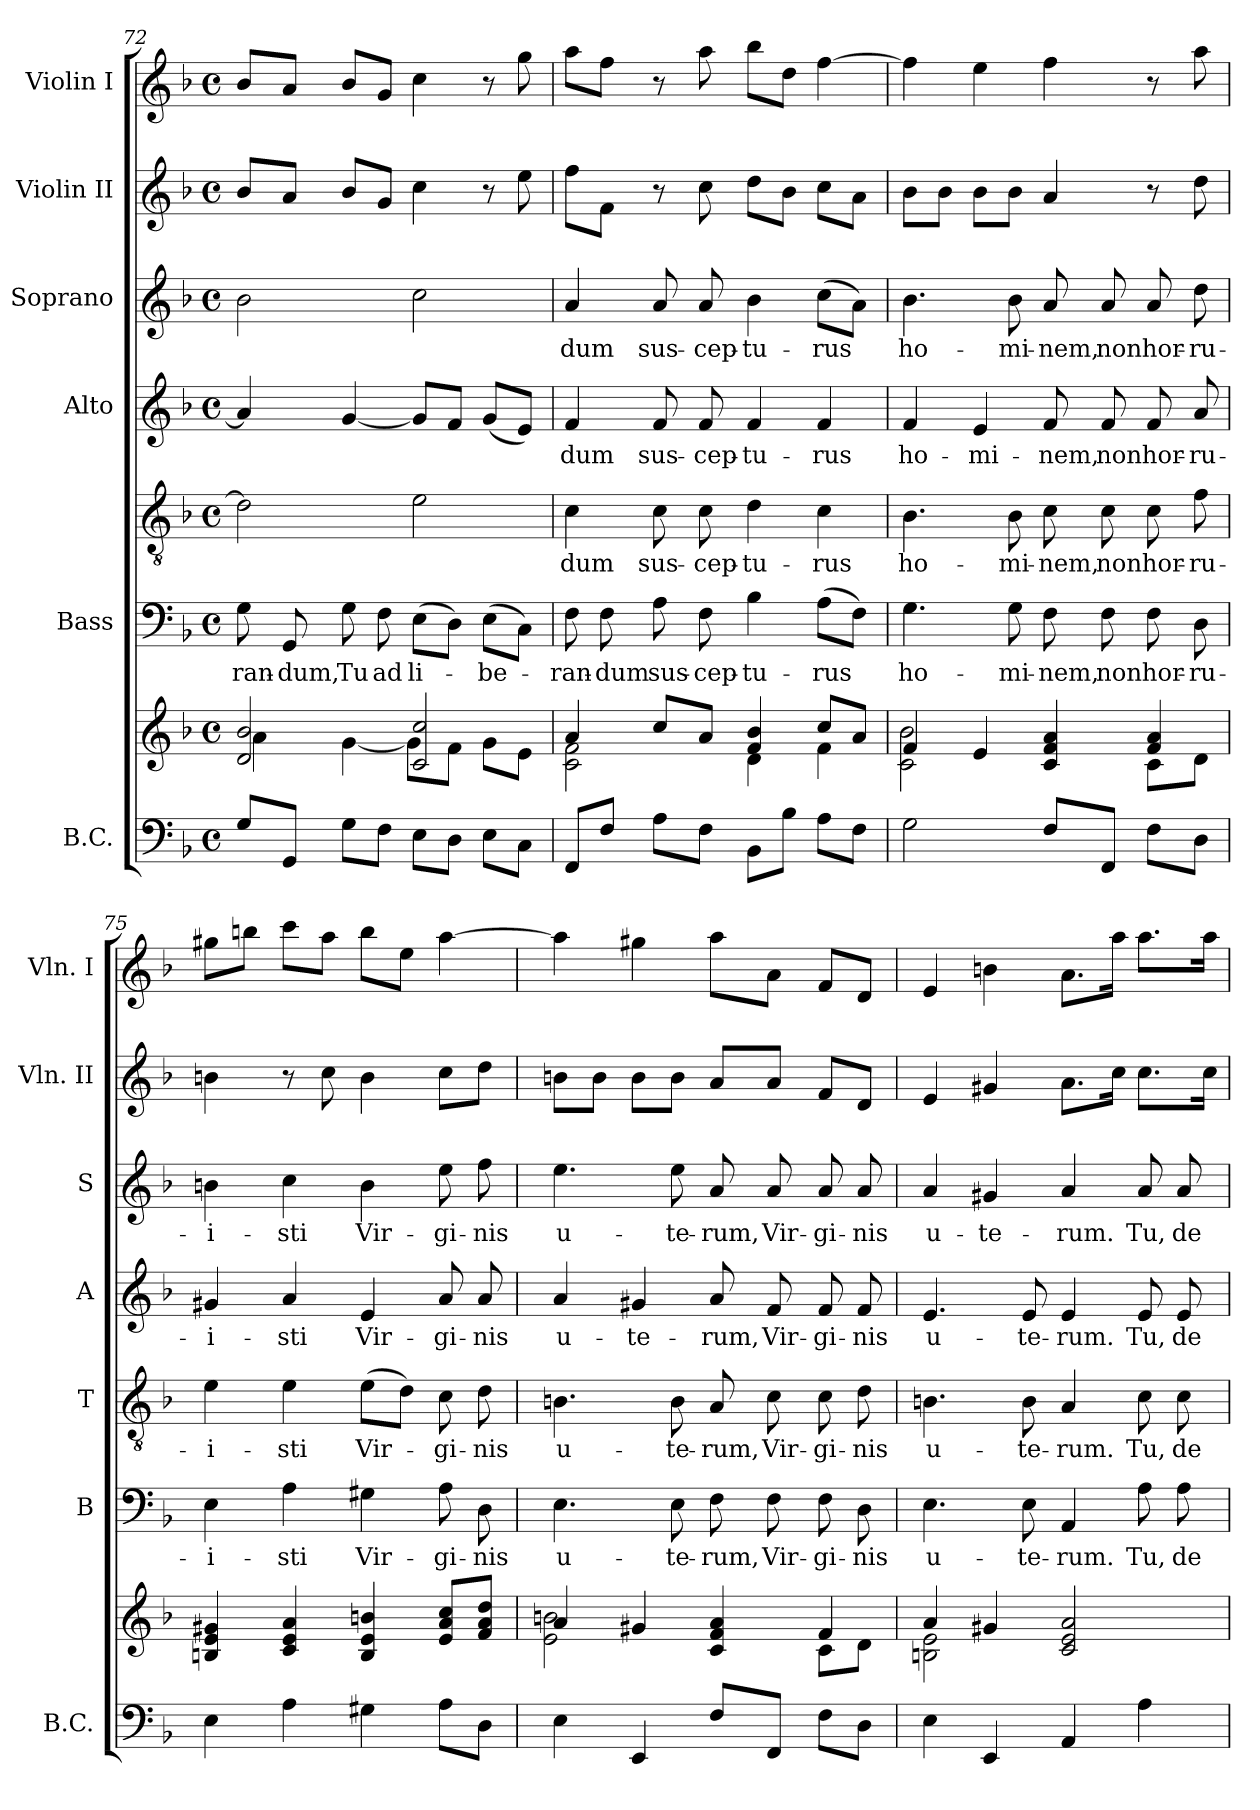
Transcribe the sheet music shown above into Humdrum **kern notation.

**kern	**kern	**kern	**text	**kern	**text	**kern	**text	**kern	**text	**kern	**kern
*part7	*part7	*part6	*part6	*part5	*part5	*part4	*part4	*part3	*part3	*part2	*part1
*staff8	*staff7	*staff6	*staff6	*staff5	*staff5	*staff4	*staff4	*staff3	*staff3	*staff2	*staff1
*I"B.C.	*	*I"Bass	*	*	*	*I"Alto	*	*I"Soprano	*	*I"Violin II	*I"Violin I
*I'B.C.	*	*I'B	*	*I'T	*	*I'A	*	*I'S	*	*I'Vln. II	*I'Vln. I
*clefF4	*clefG2	*clefF4	*	*clefGv2	*	*clefG2	*	*clefG2	*	*clefG2	*clefG2
*k[b-]	*k[b-]	*k[b-]	*	*k[b-]	*	*k[b-]	*	*k[b-]	*	*k[b-]	*k[b-]
*F:	*F:	*F:	*	*F:	*	*F:	*	*F:	*	*F:	*F:
*M4/4	*M4/4	*M4/4	*	*M4/4	*	*M4/4	*	*M4/4	*	*M4/4	*M4/4
*met(c)	*met(c)	*met(c)	*	*met(c)	*	*met(c)	*	*met(c)	*	*met(c)	*met(c)
=72	=72	=72	=72	=72	=72	=72	=72	=72	=72	=72	=72
*	*^	*	*	*	*	*	*	*	*	*	*
!	!	!	!	!LO:LY:b	!	!	!	!	!	!	!	!
8G/L	2d/ 2b-/	4a\	8G\	-ran-	2d\]	.	4a/]	.	2b-\	.	8b-/L	8b-/L
!	!	!	!	!LO:LY:b	!	!	!	!	!	!	!	!
8GG/J	.	.	8GG/	-dum,	.	.	.	.	.	.	8a/J	8a/J
!	!	!	!	!LO:LY:b	!	!	!	!	!	!	!	!
8G\L	.	[<4g\	8G\	Tu	.	.	[4g/	.	.	.	8b-/L	8b-/L
!	!	!	!	!LO:LY:b	!	!	!	!	!	!	!	!
8F\J	.	.	8F\	ad	.	.	.	.	.	.	8g/J	8g/J
!	!	!	!	!LO:LY:b	!	!	!	!	!	!	!	!
8E\L	2c/ 2cc/	8g\L]	(>8E\L	li-	2e\	.	8g/L]	.	2cc\	.	4cc\	4cc\
8D\J	.	8f\J	8D\J)	.	.	.	8f/J	.	.	.	.	.
!	!	!	!	!LO:LY:b	!	!	!	!	!	!	!	!
8E\L	.	8g\L	(>8E\L	-be-	.	.	(<8g/L	.	.	.	8r	8r
8C\J	.	8e\J	8C\J)	.	.	.	8e/J)	.	.	.	8ee\	8gg\
=73	=73	=73	=73	=73	=73	=73	=73	=73	=73	=73	=73	=73
!	!	!	!	!LO:LY:b	!	!LO:LY:b	!	!LO:LY:b	!	!LO:LY:b	!	!
8FF/L	4a/	2c\ 2f\	8F\	-ran-	4c\	-dum	4f/	-dum	4a/	-dum	8ff\L	8aa\L
!	!	!	!	!LO:LY:b	!	!	!	!	!	!	!	!
8F/J	.	.	8F\	-dum	.	.	.	.	.	.	8f\J	8ff\J
!	!	!	!	!LO:LY:b	!	!LO:LY:b	!	!LO:LY:b	!	!LO:LY:b	!	!
8A\L	8cc/L	.	8A\	sus-	8c\	sus-	8f/	sus-	8a/	sus-	8r	8r
!	!	!	!	!LO:LY:b	!	!LO:LY:b	!	!LO:LY:b	!	!LO:LY:b	!	!
8F\J	8a/J	.	8F\	-cep-	8c\	-cep-	8f/	-cep-	8a/	-cep-	8cc\	8aa\
!	!	!	!	!LO:LY:b	!	!LO:LY:b	!	!LO:LY:b	!	!LO:LY:b	!	!
8BB-\L	4f/ 4b-/	4d\	4B-\	-tu-	4d\	-tu-	4f/	-tu-	4b-\	-tu-	8dd\L	8bb-\L
8B-\J	.	.	.	.	.	.	.	.	.	.	8b-\J	8dd\J
!	!	!	!	!LO:LY:b	!	!LO:LY:b	!	!LO:LY:b	!	!LO:LY:b	!	!
8A\L	8cc/L	4f\	(>8A\L	-rus	4c\	-rus	4f/	-rus	(>8cc\L	-rus	8cc\L	[4ff\
8F\J	8a/J	.	8F\J)	.	.	.	.	.	8a\J)	.	8a\J	.
!!LO:LB:g=z
=74	=74	=74	=74	=74	=74	=74	=74	=74	=74	=74	=74	=74
!	!	!	!	!LO:LY:b	!	!LO:LY:b	!	!LO:LY:b	!	!LO:LY:b	!	!
2G\	4f/	2c\ 2b-\	4.G\	ho-	4.B-\	ho-	4f/	ho-	4.b-\	ho-	8b-\L	4ff\]
.	.	.	.	.	.	.	.	.	.	.	8b-\J	.
!	!	!	!	!	!	!	!	!LO:LY:b	!	!	!	!
.	4e/	.	.	.	.	.	4e/	-mi-	.	.	8b-\L	4ee\
!	!	!	!	!LO:LY:b	!	!LO:LY:b	!	!	!	!LO:LY:b	!	!
.	.	.	8G\	-mi-	8B-\	-mi-	.	.	8b-\	-mi-	8b-\J	.
!	!	!	!	!LO:LY:b	!	!LO:LY:b	!	!LO:LY:b	!	!LO:LY:b	!	!
8F/L	4c/ 4f/ 4a/	4ryy	8F\	-nem,	8c\	-nem,	8f/	-nem,	8a/	-nem,	4a/	4ff\
!	!	!	!	!LO:LY:b	!	!LO:LY:b	!	!LO:LY:b	!	!LO:LY:b	!	!
8FF/J	.	.	8F\	non	8c\	non	8f/	non	8a/	non	.	.
!	!	!	!	!LO:LY:b	!	!LO:LY:b	!	!LO:LY:b	!	!LO:LY:b	!	!
8F\L	4f/ 4a/	8c\L	8F\	hor-	8c\	hor-	8f/	hor-	8a/	hor-	8r	8r
!	!	!	!	!LO:LY:b	!	!LO:LY:b	!	!LO:LY:b	!	!LO:LY:b	!	!
8D\J	.	8d\J	8D\	-ru-	8f\	-ru-	8a/	-ru-	8dd\	-ru-	8dd\	8aa\
=75	=75	=75	=75	=75	=75	=75	=75	=75	=75	=75	=75	=75
!	!	!	!	!LO:LY:b	!	!LO:LY:b	!	!LO:LY:b	!	!LO:LY:b	!	!
*	*v	*v	*	*	*	*	*	*	*	*	*	*
4E\	4Bn/ 4e/ 4g#X/	4E\	-i-	4e\	-i-	4g#X/	-i-	4bn\	-i-	4bn\	8gg#X\L
.	.	.	.	.	.	.	.	.	.	.	8bbn\J
!	!	!	!LO:LY:b	!	!LO:LY:b	!	!LO:LY:b	!	!LO:LY:b	!	!
4A\	4c/ 4e/ 4a/	4A\	-sti	4e\	-sti	4a/	-sti	4cc\	-sti	8r	8ccc\L
.	.	.	.	.	.	.	.	.	.	8cc\	8aa\J
!	!	!	!LO:LY:b	!	!LO:LY:b	!	!LO:LY:b	!	!LO:LY:b	!	!
4G#X\	4B/ 4e/ 4bn/	4G#X\	Vir-	(>8e\L	Vir-	4e/	Vir-	4b\	Vir-	4b\	8bb\L
.	.	.	.	8d\J)	.	.	.	.	.	.	8ee\J
!	!	!	!LO:LY:b	!	!LO:LY:b	!	!LO:LY:b	!	!LO:LY:b	!	!
8A\L	8e/ 8a/ 8cc/L	8A\	-gi-	8c\	-gi-	8a/	-gi-	8ee\	-gi-	8cc\L	[4aa\
!	!	!	!LO:LY:b	!	!LO:LY:b	!	!LO:LY:b	!	!LO:LY:b	!	!
8D\J	8f/ 8a/ 8dd/J	8D\	-nis	8d\	-nis	8a/	-nis	8ff\	-nis	8dd\J	.
=76	=76	=76	=76	=76	=76	=76	=76	=76	=76	=76	=76
*	*^	*	*	*	*	*	*	*	*	*	*
!	!	!	!	!LO:LY:b	!	!LO:LY:b	!	!LO:LY:b	!	!LO:LY:b	!	!
4E\	4a/	2e\ 2bn\	4.E\	u-	4.Bn\	u-	4a/	u-	4.ee\	u-	8bn\L	4aa\]
.	.	.	.	.	.	.	.	.	.	.	8b\J	.
!	!	!	!	!	!	!	!	!LO:LY:b	!	!	!	!
4EE/	4g#X/	.	.	.	.	.	4g#X/	-te-	.	.	8b\L	4gg#X\
!	!	!	!	!LO:LY:b	!	!LO:LY:b	!	!	!	!LO:LY:b	!	!
.	.	.	8E\	-te-	8B\	-te-	.	.	8ee\	-te-	8b\J	.
!	!	!	!	!LO:LY:b	!	!LO:LY:b	!	!LO:LY:b	!	!LO:LY:b	!	!
8F/L	4c/ 4f/ 4a/	4ryy	8F\	-rum,	8A/	-rum,	8a/	-rum,	8a/	-rum,	8a/L	8aa\L
!	!	!	!	!LO:LY:b	!	!LO:LY:b	!	!LO:LY:b	!	!LO:LY:b	!	!
8FF/J	.	.	8F\	Vir-	8c\	Vir-	8f/	Vir-	8a/	Vir-	8a/J	8a\J
!	!	!	!	!LO:LY:b	!	!LO:LY:b	!	!LO:LY:b	!	!LO:LY:b	!	!
8F\L	4f/	8c\L	8F\	-gi-	8c\	-gi-	8f/	-gi-	8a/	-gi-	8f/L	8f/L
!	!	!	!	!LO:LY:b	!	!LO:LY:b	!	!LO:LY:b	!	!LO:LY:b	!	!
8D\J	.	8d\J	8D\	-nis	8d\	-nis	8f/	-nis	8a/	-nis	8d/J	8d/J
=77	=77	=77	=77	=77	=77	=77	=77	=77	=77	=77	=77	=77
!	!	!	!	!LO:LY:b	!	!LO:LY:b	!	!LO:LY:b	!	!LO:LY:b	!	!
4E\	4a/	2Bn\ 2e\	4.E\	u-	4.Bn\	u-	4.e/	u-	4a/	u-	4e/	4e/
!	!	!	!	!	!	!	!	!	!	!LO:LY:b	!	!
4EE/	4g#X/	.	.	.	.	.	.	.	4g#X/	-te-	4g#X/	4bn\
!	!	!	!	!LO:LY:b	!	!LO:LY:b	!	!LO:LY:b	!	!	!	!
.	.	.	8E\	-te-	8B\	-te-	8e/	-te-	.	.	.	.
!	!	!	!	!LO:LY:b	!	!LO:LY:b	!	!LO:LY:b	!	!LO:LY:b	!	!
4AA/	2c/ 2e/ 2a/	2ryy	4AA/	-rum.	4A/	-rum.	4e/	-rum.	4a/	-rum.	8.a\L	8.a\L
.	.	.	.	.	.	.	.	.	.	.	16cc\Jk	16aa\Jk
!	!	!	!	!LO:LY:b	!	!LO:LY:b	!	!LO:LY:b	!	!LO:LY:b	!	!
4A\	.	.	8A\	Tu,	8c\	Tu,	8e/	Tu,	8a/	Tu,	8.cc\L	8.aa\L
!	!	!	!	!LO:LY:b	!	!LO:LY:b	!	!LO:LY:b	!	!LO:LY:b	!	!
.	.	.	8A\	de-	8c\	de-	8e/	de-	8a/	de-	.	.
.	.	.	.	.	.	.	.	.	.	.	16cc\Jk	16aa\Jk
*	*v	*v	*	*	*	*	*	*	*	*	*	*
=	=	=	=	=	=	=	=	=	=	=	=
*-	*-	*-	*-	*-	*-	*-	*-	*-	*-	*-	*-
